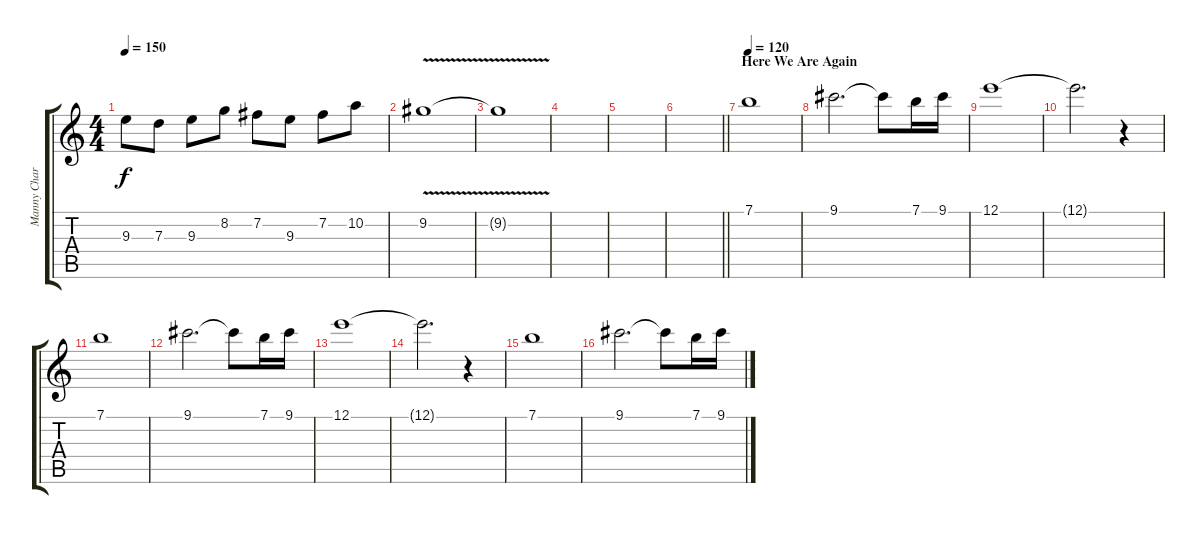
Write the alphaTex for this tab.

\track ("Manny Charlton (solo guitar #1)" "Manny Char") {instrument overdrivenguitar}
\staff {score tabs}
\tuning (E4 B3 G3 D3 A2 E2) {hide}
\ts (4 4)
\tempo 150
\clef g2
\ks c
9.3.8{dy f volume 12 instrument overdrivenguitar} 7.3.8 9.3.8 8.2.8 7.2.8 9.3.8 7.2.8 10.2.8 |
9.2{v}.1{volume 7} |
9.2{t}.1 |
|
|
\barLineRight lightlight
|
\section ("" "Here We Are Again")
\tempo 120
7.1.1{volume 14} |
9.1.2{d} 9.1{t}.8 7.1.16 9.1.16 |
12.1.1 |
12.1{t}.2{d} r.4 |
7.1.1 |
9.1.2{d} 9.1{t}.8 7.1.16 9.1.16 |
12.1.1 |
12.1{t}.2{d} r.4 |
7.1.1 |
9.1.2{d} 9.1{t}.8 7.1.16 9.1.16
